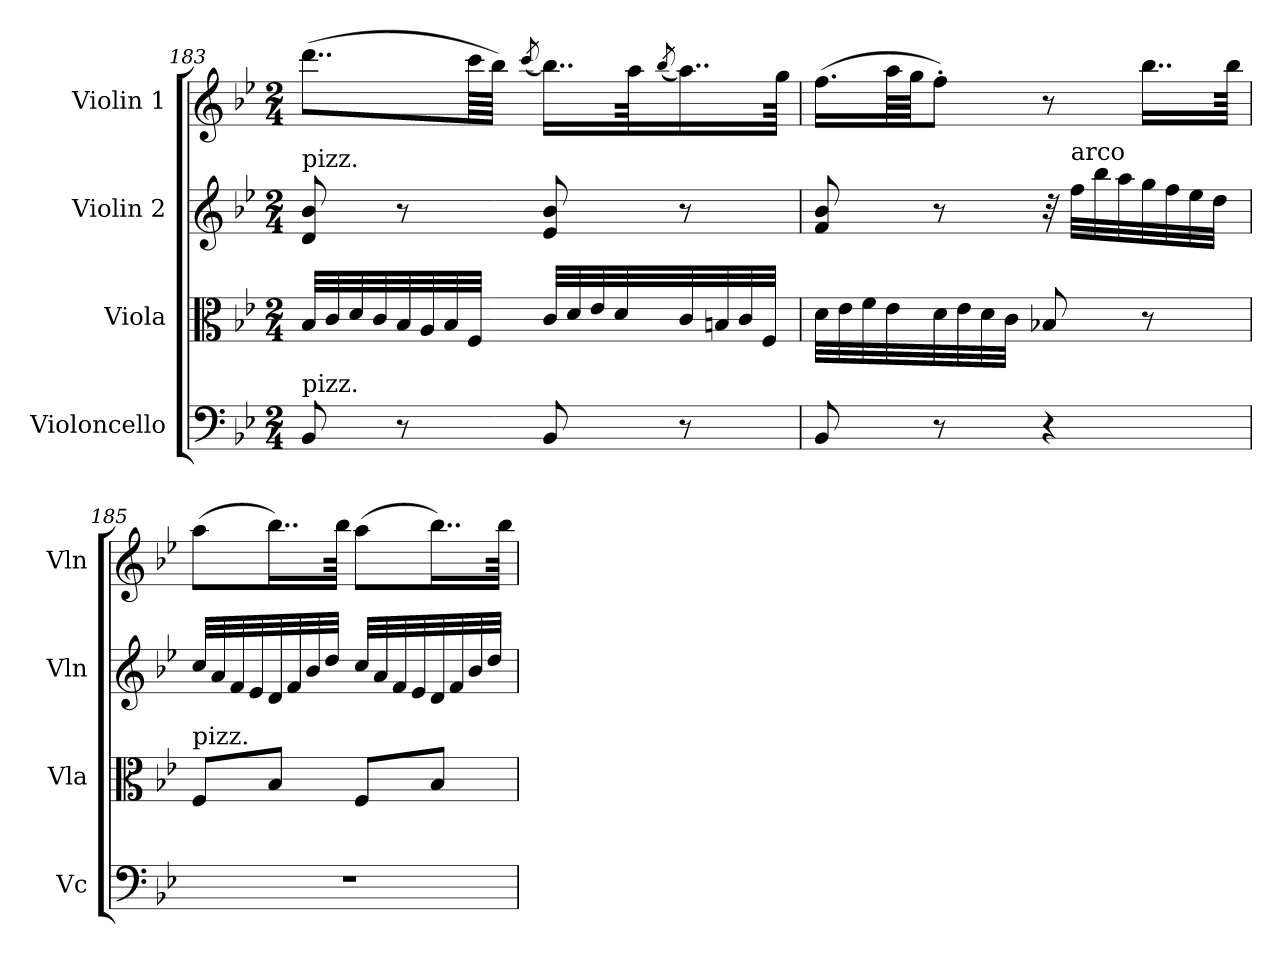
**kern	**kern	**kern	**kern
*part4	*part3	*part2	*part1
*staff4	*staff3	*staff2	*staff1
*I"Violoncello	*I"Viola	*I"Violin 2	*I"Violin 1
*I'Vc	*I'Vla	*I'Vln	*I'Vln
!!LO:LB:g=z
*clefF4	*clefC3	*clefG2	*clefG2
*k[b-e-]	*k[b-e-]	*k[b-e-]	*k[b-e-]
*M2/4	*M2/4	*M2/4	*M2/4
=183	=183	=183	=183
!	!	!LO:TX:a:t=pizz.	!
!LO:TX:a:t=pizz.	!	!	!
8BB-/	32B-/LLL	8d/ 8b-/	(8..ddd\L
.	32c/	.	.
.	32d/	.	.
.	32c/	.	.
8r	32B-/	8r	.
.	32A/	.	.
.	32B-/	.	.
.	32F/JJJ	.	64ccc\LLL
.	.	.	64bb-\JJJJ)
.	.	.	(8qccc/
8BB-/	32c/LLL	8e-/ 8b-/	16..bb-\LL)
.	32d/	.	.
.	32e-/	.	.
.	32d/	.	.
.	.	.	64aa\KK
.	.	.	(8qbb-/
8r	32c/	8r	16..aa\)
.	32Bn/	.	.
.	32c/	.	.
.	32F/JJJ	.	.
.	.	.	64gg\JJkk
!!LO:LB:g=z
=184	=184	=184	=184
8BB-/	32d\LLL	8f/ 8b-/	(16.ff\LL
.	32e-\	.	.
.	32f\	.	.
.	32e-\	.	64aa\LL
.	.	.	64gg\JJJ
8r	32d\	8r	8ff'\J)
.	32e-\	.	.
.	32d\	.	.
.	32c\JJJ	.	.
4r	8B-X/	32r	8r
!	!	!LO:TX:a:t=arco	!
.	.	32ff\LLL	.
.	.	32bb-\	.
.	.	32aa\	.
.	8r	32gg\	16..bb-\LL
.	.	32ff\	.
.	.	32ee-\	.
.	.	32dd\JJJ	.
.	.	.	64bb-\JJkk
=185	=185	=185	=185
!	!LO:TX:a:t=pizz.	!	!
2r	8F/L	32cc/LLL	(8aa\L
.	.	32a/	.
.	.	32f/	.
.	.	32e-/	.
.	8B-/J	32d/	16..bb-\L)
.	.	32f/	.
.	.	32b-/	.
.	.	32dd/JJJ	.
.	.	.	64bb-\JJkk
.	8F/L	32cc/LLL	(8aa\L
.	.	32a/	.
.	.	32f/	.
.	.	32e-/	.
.	8B-/J	32d/	16..bb-\L)
.	.	32f/	.
.	.	32b-/	.
.	.	32dd/JJJ	.
.	.	.	64bb-\JJkk
=	=	=	=
*-	*-	*-	*-
